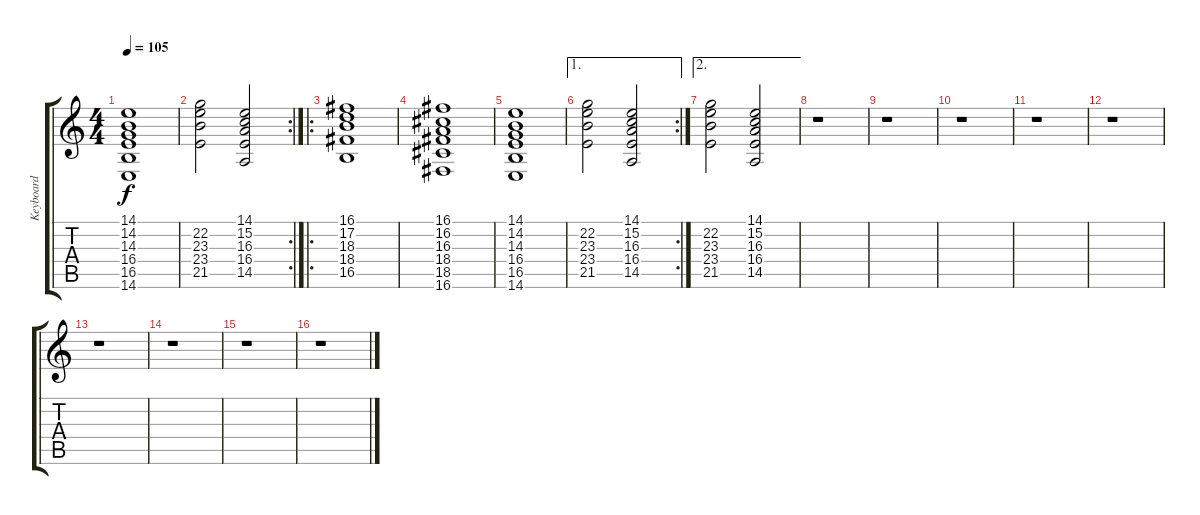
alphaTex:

\track ("Keyboard" "Keyboard") {instrument stringensemble2}
\staff {score tabs}
\tuning (D4 A3 F3 C3 G2 D2) {hide}
\ts (4 4)
\tempo 105
\clef g2
\ks c
(14.1 14.2 14.3 16.4 16.5 14.6).1{dy f} |
\rc 2
(22.2 23.3 23.4 21.5).2 (14.1 15.2 16.3 16.4 14.5).2 |
\ro
(16.1 17.2 18.3 18.4 16.5).1{volume 11} |
(16.1 16.2 16.3 18.4 18.5 16.6).1 |
(14.1 14.2 14.3 16.4 16.5 14.6).1 |
\ae 1
\rc 2
(22.2 23.3 23.4 21.5).2 (14.1 15.2 16.3 16.4 14.5).2 |
\ae 2
(22.2 23.3 23.4 21.5).2 (14.1 15.2 16.3 16.4 14.5).2 |
r.1 |
r.1 |
r.1 |
r.1 |
r.1 |
r.1 |
r.1 |
r.1 |
r.1
